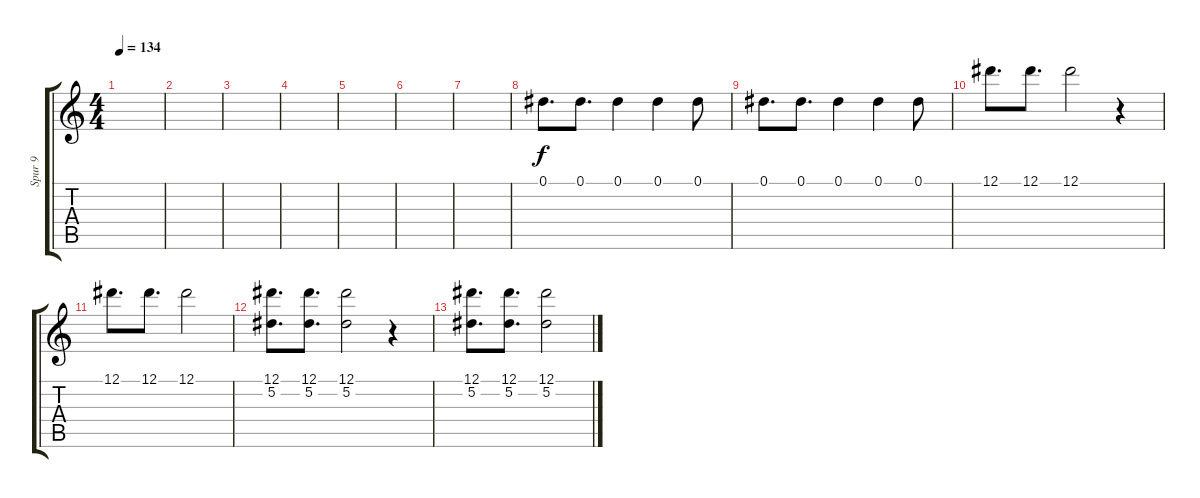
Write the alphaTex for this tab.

\track ("Spur 9" "Spur 9") {instrument distortionguitar}
\staff {score tabs}
\tuning (Eb4 Bb3 Gb3 Db3 Ab2 Eb2) {hide}
\ts (4 4)
\tempo 134
\clef g2
\ks c
|
|
|
|
|
|
|
0.1.8{d} 0.1.8{d} 0.1.4 0.1.4 0.1.8 |
0.1.8{d} 0.1.8{d} 0.1.4 0.1.4 0.1.8 |
12.1.8{d} 12.1.8{d} 12.1.2 r.4 |
12.1.8{d} 12.1.8{d} 12.1.2 |
(12.1 5.2).8{d} (12.1 5.2).8{d} (12.1 5.2).2 r.4 |
(12.1 5.2).8{d} (12.1 5.2).8{d} (12.1 5.2).2
